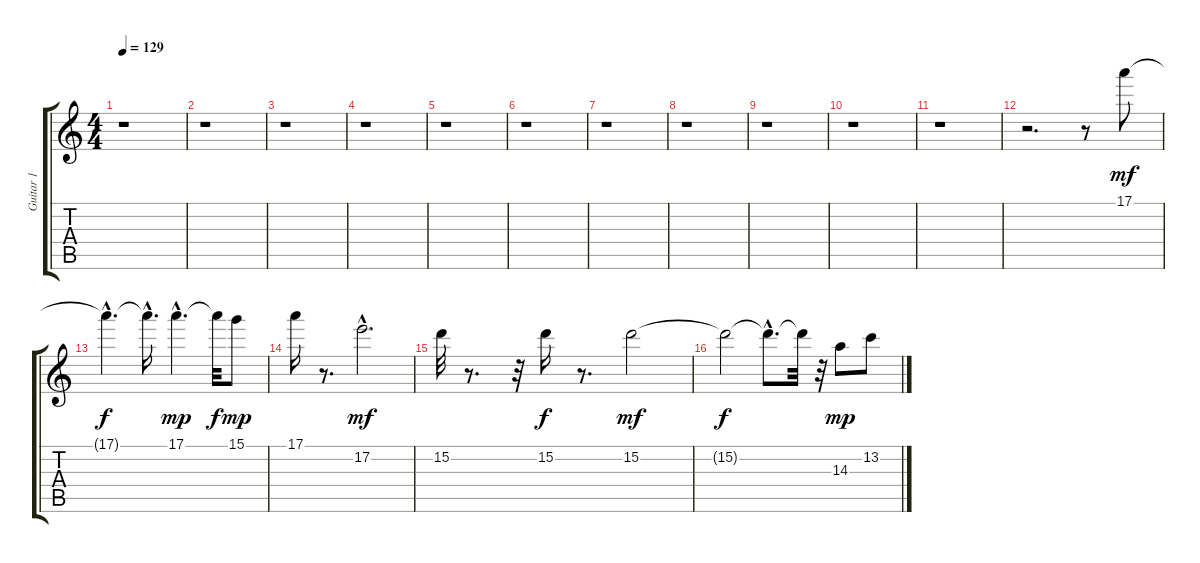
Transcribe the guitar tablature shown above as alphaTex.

\track ("Guitar 1" "Guitar 1") {instrument distortionguitar}
\staff {score tabs}
\tuning (E4 B3 G3 D3 A2 E2) {hide}
\ts (4 4)
\tempo 129
\clef g2
\ks c
r.1{dy mf} |
r.1 |
r.1 |
r.1 |
r.1 |
r.1 |
r.1 |
r.1 |
r.1 |
r.1 |
r.1 |
r.2{d} r.8 17.1.8 |
17.1{hac t}.4{d dy f} 17.1{hac t}.16{d} 17.1{hac}.4{d dy mp} 17.1{t}.32{dy f} 15.1.8{dy mp} |
17.1.16 r.8{d} 17.2{hac}.2{d dy mf} |
15.2.32 r.8{d} r.32 15.2.16{dy f} r.8{d} 15.2.2{dy mf} |
15.2{t}.2{dy f} 15.2{hac t}.8{d} 15.2{t}.32 r.32 14.3.8{dy mp} 13.2.8
